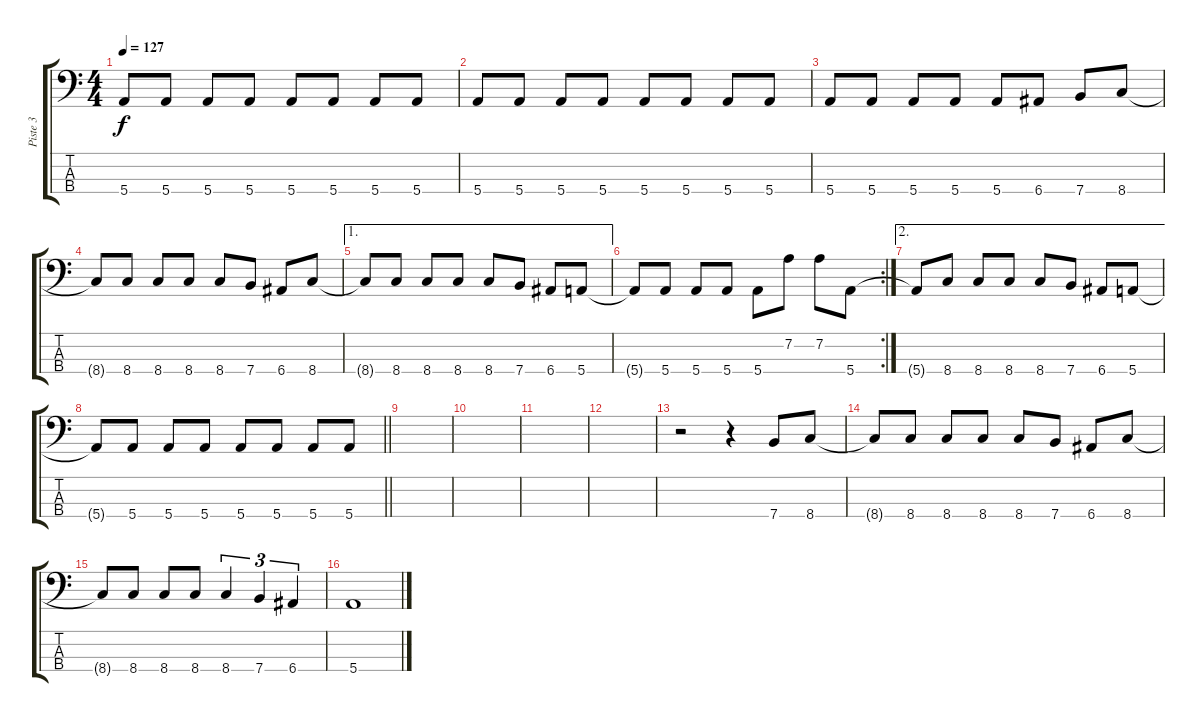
\track ("Piste 3" "Piste 3") {instrument electricbasspick}
\staff {score tabs}
\tuning (G2 D2 A1 E1) {hide}
\ts (4 4)
\tempo 127
\clef f4
\ks c
5.4.8{dy f} 5.4.8 5.4.8 5.4.8 5.4.8 5.4.8 5.4.8 5.4.8 |
5.4.8 5.4.8 5.4.8 5.4.8 5.4.8 5.4.8 5.4.8 5.4.8 |
5.4.8 5.4.8 5.4.8 5.4.8 5.4.8 6.4.8 7.4.8 8.4.8 |
8.4{t}.8 8.4.8 8.4.8 8.4.8 8.4.8 7.4.8 6.4.8 8.4.8 |
\ae 1
8.4{t}.8 8.4.8 8.4.8 8.4.8 8.4.8 7.4.8 6.4.8 5.4.8 |
\rc 2
5.4{t}.8 5.4.8 5.4.8 5.4.8 5.4.8 7.2.8 7.2.8 5.4.8 |
\ae 2
5.4{t}.8 8.4.8 8.4.8 8.4.8 8.4.8 7.4.8 6.4.8 5.4.8 |
\barLineRight lightlight
5.4{t}.8 5.4.8 5.4.8 5.4.8 5.4.8 5.4.8 5.4.8 5.4.8 |
|
|
|
|
r.2 r.4 7.4.8 8.4.8 |
8.4{t}.8 8.4.8 8.4.8 8.4.8 8.4.8 7.4.8 6.4.8 8.4.8 |
8.4{t}.8 8.4.8 8.4.8 8.4.8 8.4.4{tu (3 2)} 7.4.4{tu (3 2)} 6.4.4{tu (3 2)} |
5.4.1
